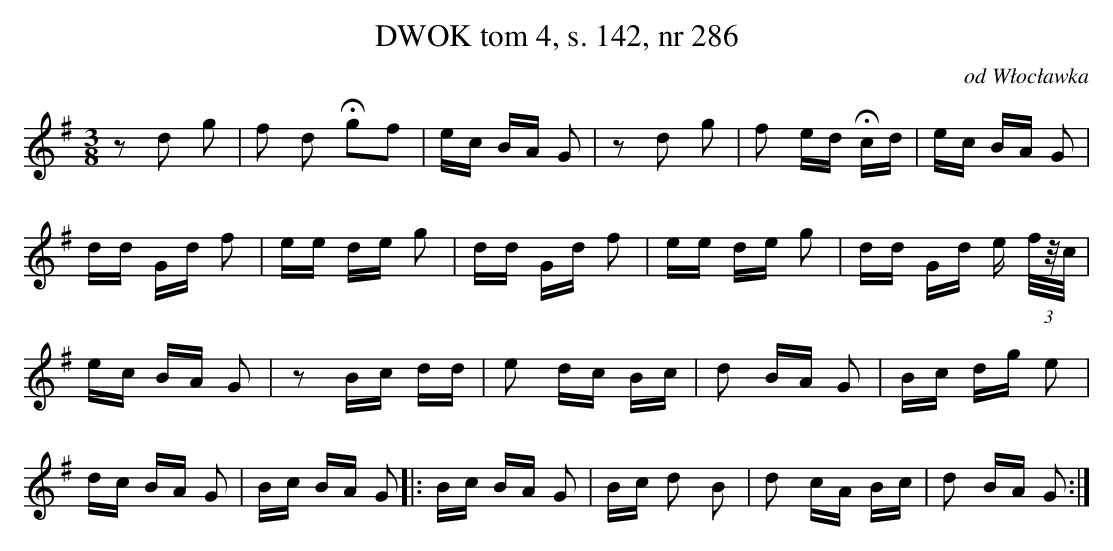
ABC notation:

X:1
T:DWOK tom 4, s. 142, nr 286
O:od Włocławka
L:1/16
M:3/8
K:G
z2d2 g2|f2 d2 Hg2f2 |ec BA G2|z2d2 g2|f2 ed Hcd|ec BA G2|
dd Gd f2|ee de g2|dd Gd f2|ee de g2|dd Gd e (3f/2z/2c/2 |
ec BA G2|z2Bc dd|e2 dc Bc|d2 BA G2|Bc dg e2|
dc BA G2|Bc BA G2|:Bc BA G2|Bc d2 B2|d2 cA Bc|d2 BA G2:|
